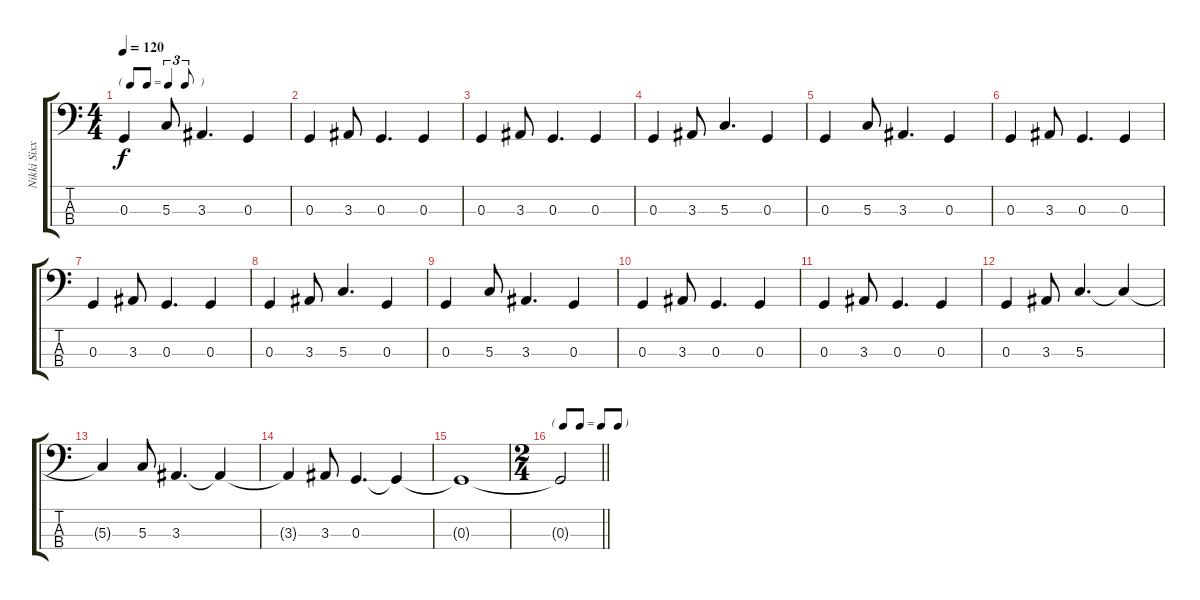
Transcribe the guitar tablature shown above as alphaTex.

\track ("Nikki Sixx - Bass" "Nikki Sixx") {instrument electricbasspick}
\staff {score tabs}
\tuning (F2 C2 G1 D1) {hide}
\ts (4 4)
\tf triplet8th
\tempo 120
\clef f4
\ks c
0.3.4{dy f} 5.3.8 3.3.4{d} 0.3.4 |
0.3.4 3.3.8 0.3.4{d} 0.3.4 |
0.3.4 3.3.8 0.3.4{d} 0.3.4 |
0.3.4 3.3.8 5.3.4{d} 0.3.4 |
0.3.4 5.3.8 3.3.4{d} 0.3.4 |
0.3.4 3.3.8 0.3.4{d} 0.3.4 |
0.3.4 3.3.8 0.3.4{d} 0.3.4 |
0.3.4 3.3.8 5.3.4{d} 0.3.4 |
0.3.4 5.3.8 3.3.4{d} 0.3.4 |
0.3.4 3.3.8 0.3.4{d} 0.3.4 |
0.3.4 3.3.8 0.3.4{d} 0.3.4 |
0.3.4 3.3.8 5.3.4{d} 5.3{t}.4 |
5.3{t}.4 5.3.8 3.3.4{d} 3.3{t}.4 |
3.3{t}.4 3.3.8 0.3.4{d} 0.3{t}.4 |
0.3{t}.1 |
\ts (2 4)
\tf none
\barLineRight lightlight
0.3{t}.2
